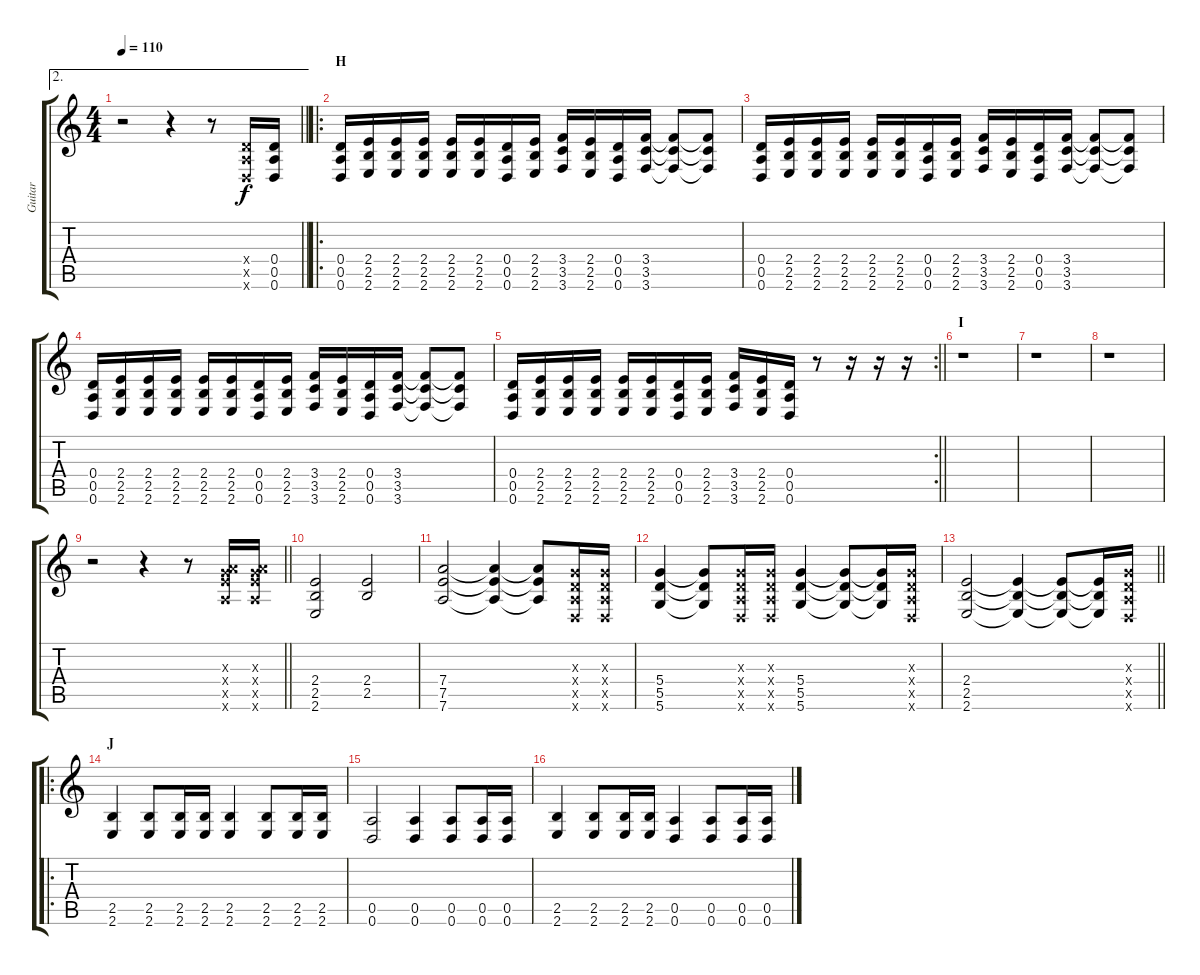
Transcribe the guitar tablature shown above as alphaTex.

\track ("Guitar" "Guitar") {instrument distortionguitar}
\staff {score tabs}
\tuning (E4 B3 G3 D3 A2 D2) {hide}
\ae 2
\ts (4 4)
\tempo 110
\clef g2
\barLineRight lightlight
\ks c
r.2{dy f} r.4 r.8 (0.4{x} 0.5{x} 0.6{x}).16 (0.4 0.5 0.6).16 |
\ro
\section ("" "H")
(0.4 0.5 0.6).16 (2.4 2.5 2.6).16 (2.4 2.5 2.6).16 (2.4 2.5 2.6).16 (2.4 2.5 2.6).16 (2.4 2.5 2.6).16 (0.4 0.5 0.6).16 (2.4 2.5 2.6).16 (3.4 3.5 3.6).16 (2.4 2.5 2.6).16 (0.4 0.5 0.6).16 (3.4 3.5 3.6).16 (3.4{t} 3.5{t} 3.6{t}).8 (3.4{t} 3.5{t} 3.6{t}).8 |
(0.4 0.5 0.6).16 (2.4 2.5 2.6).16 (2.4 2.5 2.6).16 (2.4 2.5 2.6).16 (2.4 2.5 2.6).16 (2.4 2.5 2.6).16 (0.4 0.5 0.6).16 (2.4 2.5 2.6).16 (3.4 3.5 3.6).16 (2.4 2.5 2.6).16 (0.4 0.5 0.6).16 (3.4 3.5 3.6).16 (3.4{t} 3.5{t} 3.6{t}).8 (3.4{t} 3.5{t} 3.6{t}).8 |
(0.4 0.5 0.6).16 (2.4 2.5 2.6).16 (2.4 2.5 2.6).16 (2.4 2.5 2.6).16 (2.4 2.5 2.6).16 (2.4 2.5 2.6).16 (0.4 0.5 0.6).16 (2.4 2.5 2.6).16 (3.4 3.5 3.6).16 (2.4 2.5 2.6).16 (0.4 0.5 0.6).16 (3.4 3.5 3.6).16 (3.4{t} 3.5{t} 3.6{t}).8 (3.4{t} 3.5{t} 3.6{t}).8 |
\rc 2
\barLineRight lightlight
(0.4 0.5 0.6).16 (2.4 2.5 2.6).16 (2.4 2.5 2.6).16 (2.4 2.5 2.6).16 (2.4 2.5 2.6).16 (2.4 2.5 2.6).16 (0.4 0.5 0.6).16 (2.4 2.5 2.6).16 (3.4 3.5 3.6).16 (2.4 2.5 2.6).16 (0.4 0.5 0.6).16 r.8 r.16 r.16 r.16 |
\section ("" "I")
r.1 |
r.1 |
r.1 |
\barLineRight lightlight
r.2 r.4 r.8 (0.3{x} 7.4{x} 7.5{x} 7.6{x}).16 (0.3{x} 7.4{x} 7.5{x} 7.6{x}).16 |
(2.4 2.5 2.6).2 (2.4 2.5).2 |
(7.4 7.5 7.6).2 (7.4{t} 7.5{t} 7.6{t}).4 (7.4{t} 7.5{t} 7.6{t}).8 (0.3{x} 0.4{x} 0.5{x} 0.6{x}).16 (0.3{x} 0.4{x} 0.5{x} 0.6{x}).16 |
(5.4 5.5 5.6).4 (5.4{t} 5.5{t} 5.6{t}).8 (0.3{x} 0.4{x} 0.5{x} 0.6{x}).16 (0.3{x} 0.4{x} 0.5{x} 0.6{x}).16 (5.4 5.5 5.6).4 (5.4{t} 5.5{t} 5.6{t}).8 (5.4{t} 5.5{t} 5.6{t}).16 (0.3{x} 0.4{x} 0.5{x} 0.6{x}).16 |
\barLineRight lightlight
(2.4 2.5 2.6).2 (2.4{t} 2.5{t} 2.6{t}).4 (2.4{t} 2.5{t} 2.6{t}).8 (2.4{t} 2.5{t} 2.6{t}).16 (0.3{x} 0.4{x} 0.5{x} 0.6{x}).16 |
\ro
\section ("" "J")
(2.5 2.6).4 (2.5 2.6).8 (2.5 2.6).16 (2.5 2.6).16 (2.5 2.6).4 (2.5 2.6).8 (2.5 2.6).16 (2.5 2.6).16 |
(0.5 0.6).2 (0.5 0.6).4 (0.5 0.6).8 (0.5 0.6).16 (0.5 0.6).16 |
(2.5 2.6).4 (2.5 2.6).8 (2.5 2.6).16 (2.5 2.6).16 (0.5 0.6).4 (0.5 0.6).8 (0.5 0.6).16 (0.5 0.6).16
